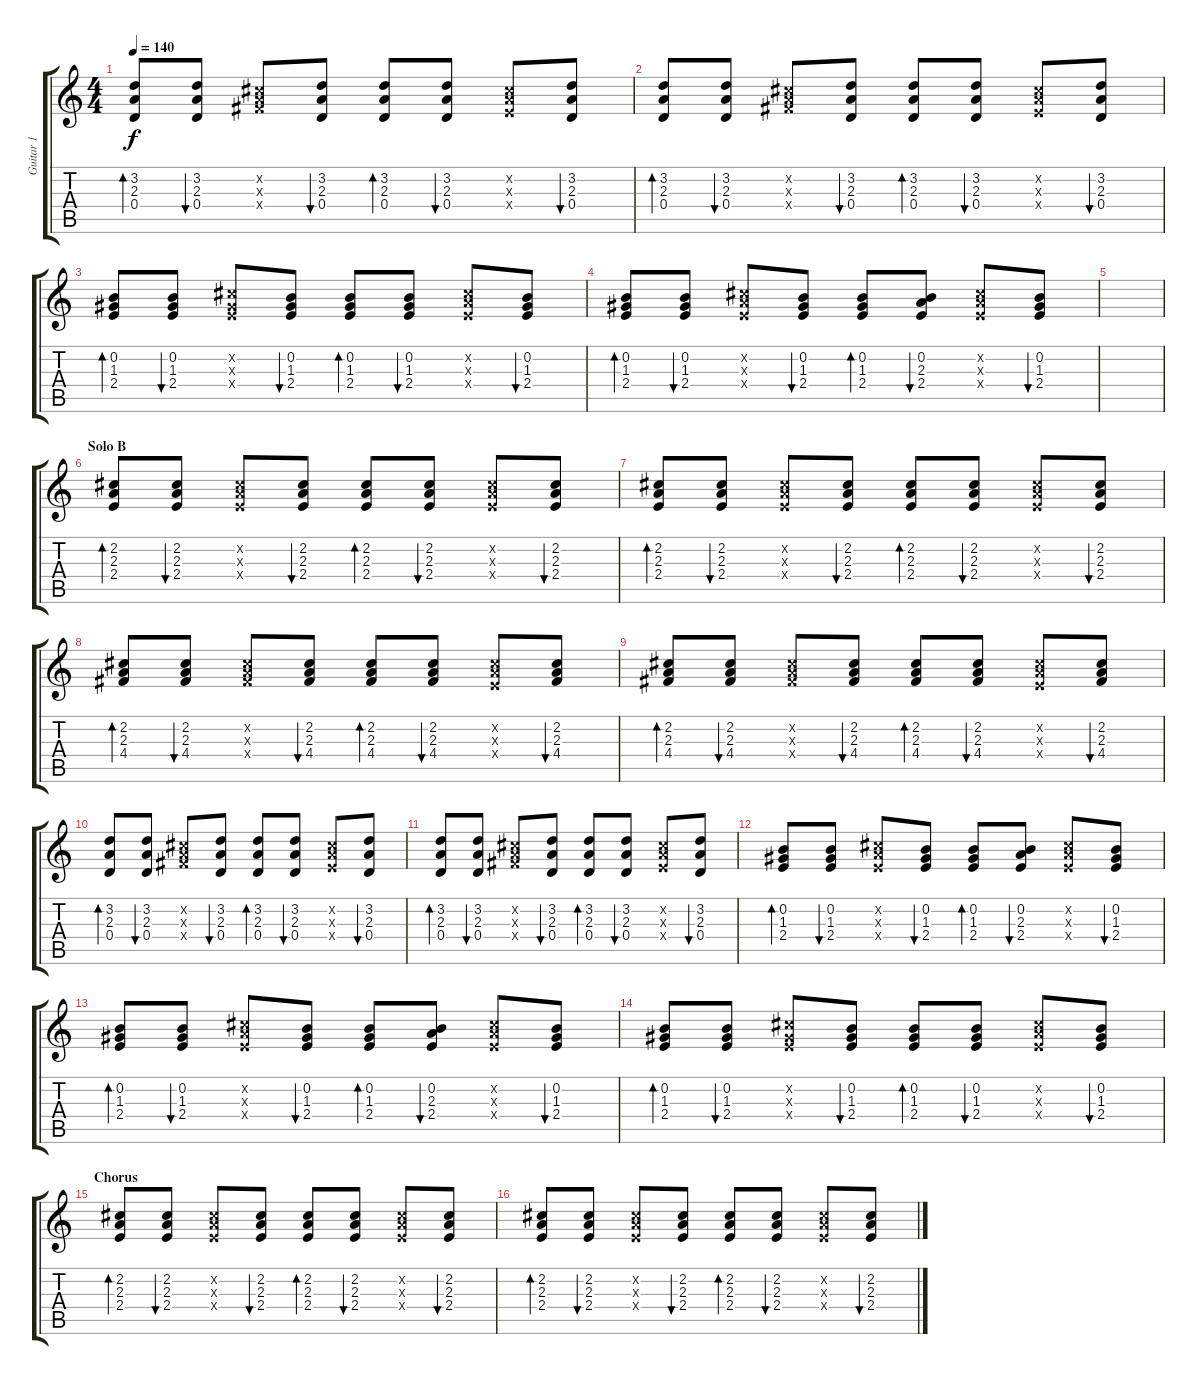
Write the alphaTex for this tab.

\track ("Guitar 1" "Guitar 1") {instrument acousticguitarsteel}
\staff {score tabs}
\tuning (E4 B3 G3 D3 A2 E2) {hide}
\ts (4 4)
\tempo 140
\clef g2
\ks c
(3.2 2.3 0.4).8{bd 60 dy f} (3.2 2.3 0.4).8{bu 60} (2.2{x} 2.3{x} 4.4{x}).8 (3.2 2.3 0.4).8{bu 60} (3.2 2.3 0.4).8{bd 60} (3.2 2.3 0.4).8{bu 60} (2.2{x} 2.3{x} 2.4{x}).8 (3.2 2.3 0.4).8{bu 60} |
(3.2 2.3 0.4).8{bd 60} (3.2 2.3 0.4).8{bu 60} (2.2{x} 2.3{x} 4.4{x}).8 (3.2 2.3 0.4).8{bu 60} (3.2 2.3 0.4).8{bd 60} (3.2 2.3 0.4).8{bu 60} (2.2{x} 2.3{x} 2.4{x}).8 (3.2 2.3 0.4).8{bu 60} |
(0.2 1.3 2.4).8{bd 60} (0.2 1.3 2.4).8{bu 60} (2.2{x} 1.3{x} 2.4{x}).8 (0.2 1.3 2.4).8{bu 60} (0.2 1.3 2.4).8{bd 60} (0.2 1.3 2.4).8{bu 60} (2.2{x} 2.3{x} 2.4{x}).8 (0.2 1.3 2.4).8{bu 60} |
(0.2 1.3 2.4).8{bd 60} (0.2 1.3 2.4).8{bu 60} (2.2{x} 2.3{x} 2.4{x}).8 (0.2 1.3 2.4).8{bu 60} (0.2 1.3 2.4).8{bd 60} (0.2 2.3 2.4).8{bu 60} (2.2{x} 2.3{x} 2.4{x}).8 (0.2 1.3 2.4).8{bu 60} |
|
\section ("" "Solo B")
(2.2 2.3 2.4).8{bd 60} (2.2 2.3 2.4).8{bu 60} (2.2{x} 2.3{x} 2.4{x}).8 (2.2 2.3 2.4).8{bu 60} (2.2 2.3 2.4).8{bd 60} (2.2 2.3 2.4).8{bu 60} (2.2{x} 2.3{x} 2.4{x}).8 (2.2 2.3 2.4).8{bu 60} |
(2.2 2.3 2.4).8{bd 60} (2.2 2.3 2.4).8{bu 60} (2.2{x} 2.3{x} 2.4{x}).8 (2.2 2.3 2.4).8{bu 60} (2.2 2.3 2.4).8{bd 60} (2.2 2.3 2.4).8{bu 60} (2.2{x} 2.3{x} 2.4{x}).8 (2.2 2.3 2.4).8{bu 60} |
(2.2 2.3 4.4).8{bd 60} (2.2 2.3 4.4).8{bu 60} (2.2{x} 2.3{x} 4.4{x}).8 (2.2 2.3 4.4).8{bu 60} (2.2 2.3 4.4).8{bd 60} (2.2 2.3 4.4).8{bu 60} (2.2{x} 2.3{x} 2.4{x}).8 (2.2 2.3 4.4).8{bu 60} |
(2.2 2.3 4.4).8{bd 60} (2.2 2.3 4.4).8{bu 60} (2.2{x} 2.3{x} 4.4{x}).8 (2.2 2.3 4.4).8{bu 60} (2.2 2.3 4.4).8{bd 60} (2.2 2.3 4.4).8{bu 60} (2.2{x} 2.3{x} 2.4{x}).8 (2.2 2.3 4.4).8{bu 60} |
(3.2 2.3 0.4).8{bd 60} (3.2 2.3 0.4).8{bu 60} (2.2{x} 2.3{x} 4.4{x}).8 (3.2 2.3 0.4).8{bu 60} (3.2 2.3 0.4).8{bd 60} (3.2 2.3 0.4).8{bu 60} (2.2{x} 2.3{x} 2.4{x}).8 (3.2 2.3 0.4).8{bu 60} |
(3.2 2.3 0.4).8{bd 60} (3.2 2.3 0.4).8{bu 60} (2.2{x} 2.3{x} 4.4{x}).8 (3.2 2.3 0.4).8{bu 60} (3.2 2.3 0.4).8{bd 60} (3.2 2.3 0.4).8{bu 60} (2.2{x} 2.3{x} 2.4{x}).8 (3.2 2.3 0.4).8{bu 60} |
(0.2 1.3 2.4).8{bd 60} (0.2 1.3 2.4).8{bu 60} (2.2{x} 2.3{x} 2.4{x}).8 (0.2 1.3 2.4).8{bu 60} (0.2 1.3 2.4).8{bd 60} (0.2 2.3 2.4).8{bu 60} (2.2{x} 2.3{x} 2.4{x}).8 (0.2 1.3 2.4).8{bu 60} |
(0.2 1.3 2.4).8{bd 60} (0.2 1.3 2.4).8{bu 60} (2.2{x} 2.3{x} 2.4{x}).8 (0.2 1.3 2.4).8{bu 60} (0.2 1.3 2.4).8{bd 60} (0.2 2.3 2.4).8{bu 60} (2.2{x} 2.3{x} 2.4{x}).8 (0.2 1.3 2.4).8{bu 60} |
(0.2 1.3 2.4).8{bd 60} (0.2 1.3 2.4).8{bu 60} (2.2{x} 1.3{x} 2.4{x}).8 (0.2 1.3 2.4).8{bu 60} (0.2 1.3 2.4).8{bd 60} (0.2 1.3 2.4).8{bu 60} (2.2{x} 2.3{x} 2.4{x}).8 (0.2 1.3 2.4).8{bu 60} |
\section ("" "Chorus")
(2.2 2.3 2.4).8{bd 60} (2.2 2.3 2.4).8{bu 60} (2.2{x} 2.3{x} 2.4{x}).8 (2.2 2.3 2.4).8{bu 60} (2.2 2.3 2.4).8{bd 60} (2.2 2.3 2.4).8{bu 60} (2.2{x} 2.3{x} 2.4{x}).8 (2.2 2.3 2.4).8{bu 60} |
(2.2 2.3 2.4).8{bd 60} (2.2 2.3 2.4).8{bu 60} (2.2{x} 2.3{x} 2.4{x}).8 (2.2 2.3 2.4).8{bu 60} (2.2 2.3 2.4).8{bd 60} (2.2 2.3 2.4).8{bu 60} (2.2{x} 2.3{x} 2.4{x}).8 (2.2 2.3 2.4).8{bu 60}
